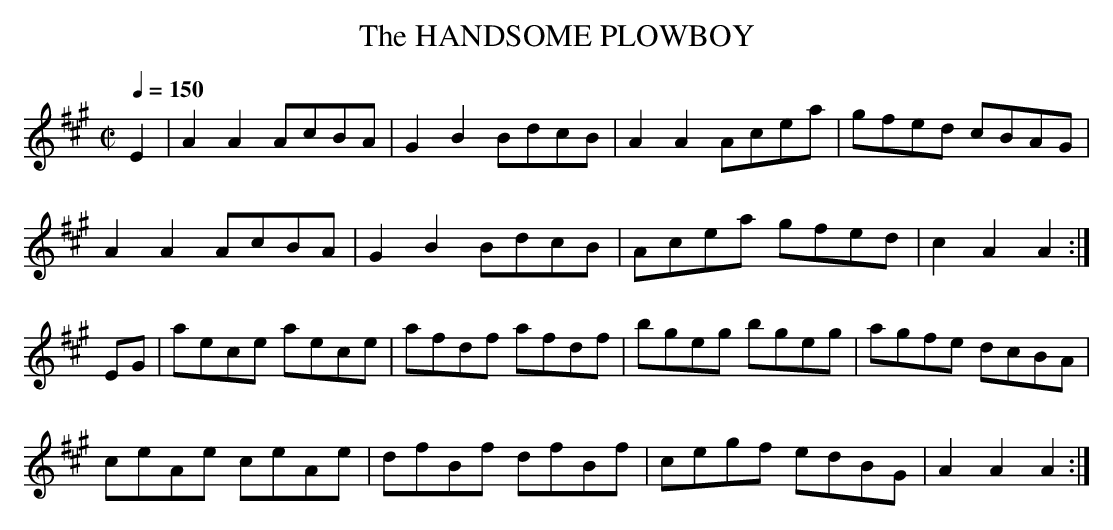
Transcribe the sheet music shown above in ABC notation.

X:1
T:HANDSOME PLOWBOY, The
Q:1/4=150
M:C| % source 2/4
L:1/8 % source 1/16
K:A
E2|A2A2 AcBA|G2B2 BdcB|A2A2 Acea|gfed cBAG|
A2A2 AcBA|G2B2 BdcB|Acea gfed|c2A2 A2:|
EG|aece aece|afdf afdf|bgeg bgeg|agfe dcBA|
ceAe ceAe|dfBf dfBf|cegf edBG|A2A2 A2:|
